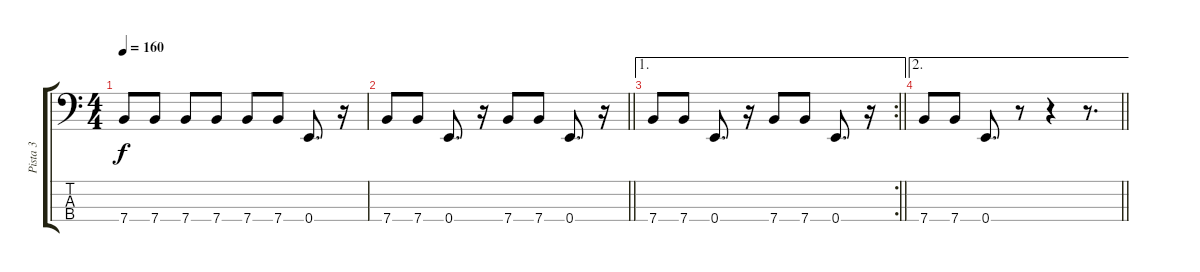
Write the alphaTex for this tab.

\track ("Pista 3" "Pista 3") {instrument electricbassfinger}
\staff {score tabs}
\tuning (G2 D2 A1 E1) {hide}
\ts (4 4)
\tempo 160
\clef f4
\ks c
7.4.8{dy f} 7.4.8 7.4.8 7.4.8 7.4.8 7.4.8 0.4.8{d} r.16 |
\barLineRight lightlight
7.4.8 7.4.8 0.4.8{d} r.16 7.4.8 7.4.8 0.4.8{d} r.16 |
\ae 1
\rc 2
\barLineRight lightlight
7.4.8 7.4.8 0.4.8{d} r.16 7.4.8 7.4.8 0.4.8{d} r.16 |
\ae 2
\barLineRight lightlight
7.4.8 7.4.8 0.4.8{d} r.8 r.4 r.8{d}
